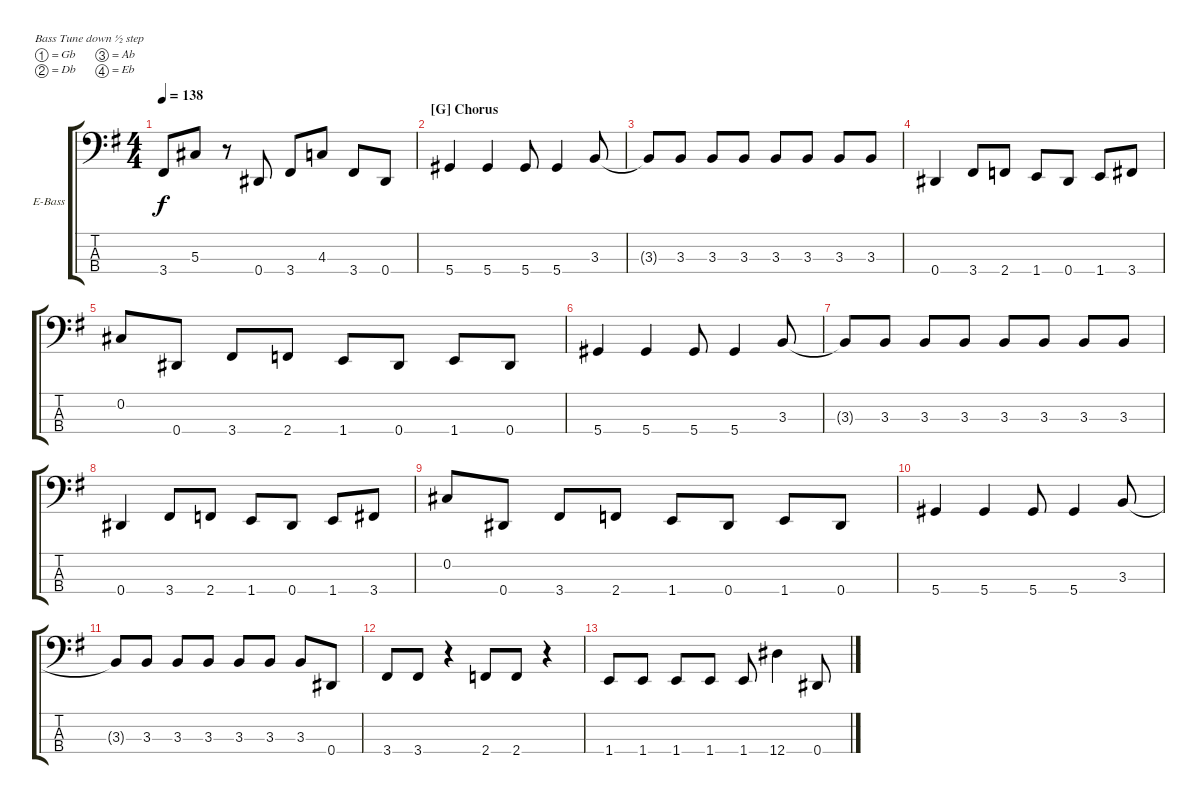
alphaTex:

\defaultSystemsLayout 4
\bracketExtendMode groupsimilarinstruments
\firstSystemTrackNameOrientation horizontal
\otherSystemsTrackNameOrientation horizontal
\track ("Electric Bass" "E-Bass") {instrument electricbassfinger}
\staff {score tabs}
\tuning (Gb2 Db2 Ab1 Eb1)
\ts (4 4)
\tempo 138
\clef f4
\scale
1.05549
\ks g
3.4.8{dy f} 5.3.8 r.8 0.4.8 3.4.8 4.3.8 3.4.8 0.4.8 |
\section ("G" "Chorus")
\scale
0.944515 5.4.4 5.4.4 5.4.8 5.4.4 3.3.8 |
\scale
1.05549 3.3{t}.8 3.3.8 3.3.8 3.3.8 3.3.8 3.3.8 3.3.8 3.3.8 |
\scale
0.944515 0.4.4 3.4.8 2.4.8 1.4.8 0.4.8 1.4.8 3.4.8 |
\scale
1.05549 0.2.8 0.4.8 3.4.8 2.4.8 1.4.8 0.4.8 1.4.8 0.4.8 |
\scale
0.944515 5.4.4 5.4.4 5.4.8 5.4.4 3.3.8 |
\scale
1.05549 3.3{t}.8 3.3.8 3.3.8 3.3.8 3.3.8 3.3.8 3.3.8 3.3.8 |
\scale
0.944515 0.4.4 3.4.8 2.4.8 1.4.8 0.4.8 1.4.8 3.4.8 |
\scale
1.05549 0.2.8 0.4.8 3.4.8 2.4.8 1.4.8 0.4.8 1.4.8 0.4.8 |
\scale
0.944515 5.4.4 5.4.4 5.4.8 5.4.4 3.3.8 |
\scale
1.05549 3.3{t}.8 3.3.8 3.3.8 3.3.8 3.3.8 3.3.8 3.3.8 0.4.8 |
\scale
0.944515 3.4.8 3.4.8 r.4 2.4.8 2.4.8 r.4 |
1.4.8 1.4.8 1.4.8 1.4.8 1.4.8 12.4.4 0.4.8
